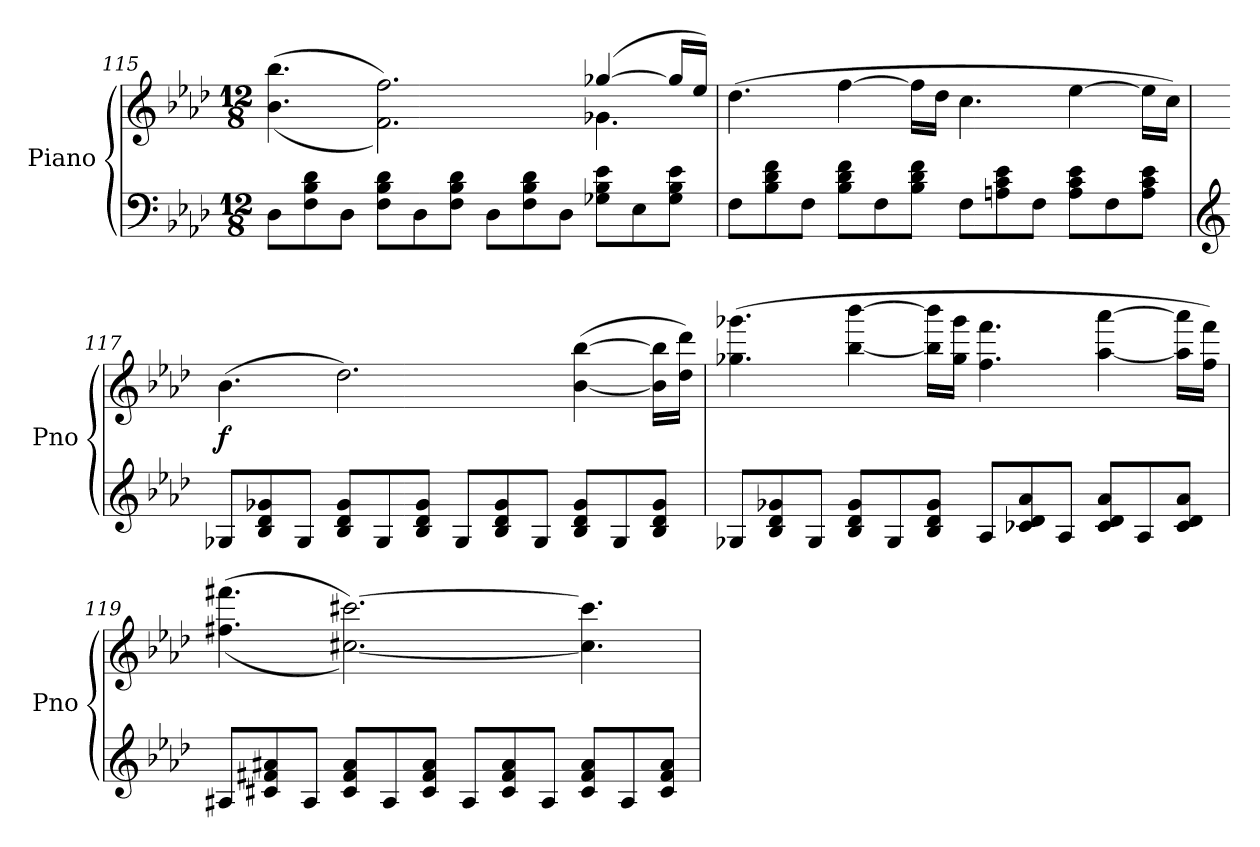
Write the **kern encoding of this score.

**kern	**kern	**dynam
*part1	*part1	*part1
*staff2	*staff1	*staff1/2
*I"Piano	*	*
*I'Pno	*	*
!!LO:LB:g=z
*clefF4	*clefG2	*
*k[b-e-a-d-]	*k[b-e-a-d-]	*
*M12/8	*M12/8	*
=115	=115	=115
*	*^	*
8D-\L	(>(4.b-\ 4.bb-\	8ryy	.
*	*v	*v	*
8F\ 8B-\ 8d-\	.	.
8D-\J	.	.
8F\ 8B-\ 8d-\L	2.f\ 2.ff\))	.
8D-\	.	.
8F\ 8B-\ 8d-\J	.	.
8D-\L	.	.
8F\ 8B-\ 8d-\	.	.
8D-\J	.	.
*	*^	*
8G-X\ 8B-\ 8e-\L	([4gg-X/	4.g-X\	.
8E-\	.	.	.
8G-\ 8B-\ 8e-\J	16gg-/LL]	.	.
.	16ee-/JJ)	.	.
*	*v	*v	*
!!LO:LB:g=z
=116	=116	=116
!	!	!LO:DY:b
8F\L	(4.dd-\	other-dynamics
8B-\ 8d-\ 8f\	.	.
8F\J	.	.
8B-\ 8d-\ 8f\L	[4ff\	.
8F\	.	.
8B-\ 8d-\ 8f\J	16ff\LL]	.
.	16dd-\JJ	.
8F\L	4.cc\	.
8An\ 8c\ 8e-\	.	.
8F\J	.	.
8A\ 8c\ 8e-\L	[4ee-\	.
8F\	.	.
8A\ 8c\ 8e-\J	16ee-\LL]	.
.	16cc\JJ)	.
=117	=117	=117
*clefG2	*	*
!	!	!LO:DY:b
8G-X/L	(4.b-\	f
8B-/ 8d-/ 8g-X/	.	.
8G-/J	.	.
8B-/ 8d-/ 8g-/L	2.dd-\)	.
8G-/	.	.
8B-/ 8d-/ 8g-/J	.	.
8G-/L	.	.
8B-/ 8d-/ 8g-/	.	.
8G-/J	.	.
8B-/ 8d-/ 8g-/L	([4b-\ [4bb-\	.
8G-/	.	.
8B-/ 8d-/ 8g-/J	16b-\] 16bb-\]LL	.
.	16dd-\ 16ddd-\JJ)	.
!!LO:LB:g=z
=118	=118	=118
!	!	!LO:DY:b
8G-X/L	(4.gg-X\ 4.ggg-X\	other-dynamics
8B-/ 8d-/ 8g-X/	.	.
8G-/J	.	.
8B-/ 8d-/ 8g-/L	[4bb-\ [4bbb-\	.
8G-/	.	.
8B-/ 8d-/ 8g-/J	16bb-\] 16bbb-\]LL	.
.	16gg-\ 16ggg-\JJ	.
8A-/L	4.ff\ 4.fff\	.
8c-X/ 8d-/ 8a-/	.	.
8A-/J	.	.
8c-/ 8d-/ 8a-/L	[4aa-\ [4aaa-\	.
8A-/	.	.
8c-/ 8d-/ 8a-/J	16aa-\] 16aaa-\]LL	.
.	16ff\ 16fff\JJ)	.
=119	=119	=119
8A#X/L	((4.ff#X\ 4.fff#X\	.
8c#X/ 8f#X/ 8a#X/	.	.
8A#/J	.	.
8c#/ 8f#/ 8a#/L	[2.cc#X\ [2.ccc#X\))	.
8A#/	.	.
8c#/ 8f#/ 8a#/J	.	.
8A#/L	.	.
8c#/ 8f#/ 8a#/	.	.
8A#/J	.	.
8c#/ 8f#/ 8a#/L	4.cc#\] 4.ccc#\]	.
8A#/	.	.
8c#/ 8f#/ 8a#/J	.	.
=	=	=
*-	*-	*-
